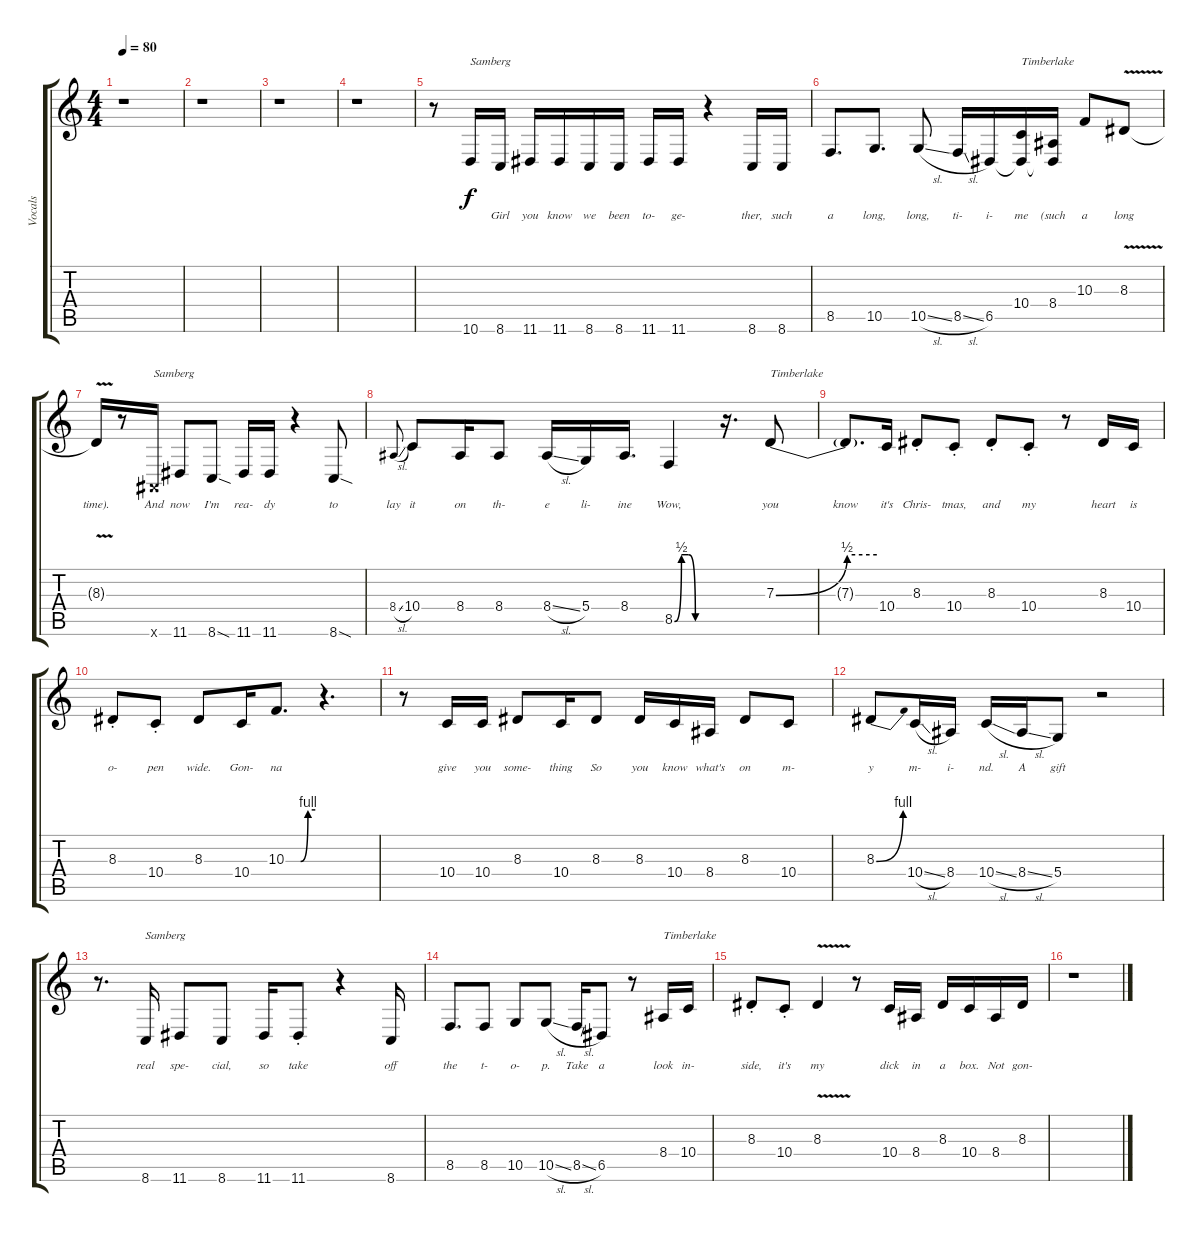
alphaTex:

\track ("Vocals" "Vocals") {instrument lead1square}
\staff {score tabs}
\tuning (E4 B3 G3 D3 A2 E2) {hide}
\ts (4 4)
\tempo 80
\clef g2
\ks c
r.1{dy f instrument lead1square} |
r.1 |
r.1 |
r.1 |
r.8 10.6.16{txt "Samberg" lyrics (0 "") lyrics (1 "") lyrics (2 "") lyrics (3 "") lyrics (4 "")} 8.6.16{lyrics (0 "Girl") lyrics (1 "") lyrics (2 "") lyrics (3 "") lyrics (4 "")} 11.6.16{lyrics (0 "you") lyrics (1 "") lyrics (2 "") lyrics (3 "") lyrics (4 "")} 11.6.16{lyrics (0 "know") lyrics (1 "") lyrics (2 "") lyrics (3 "") lyrics (4 "")} 8.6.16{lyrics (0 "we") lyrics (1 "") lyrics (2 "") lyrics (3 "") lyrics (4 "")} 8.6.16{lyrics (0 "been") lyrics (1 "") lyrics (2 "") lyrics (3 "") lyrics (4 "")} 11.6.16{lyrics (0 "to-") lyrics (1 "") lyrics (2 "") lyrics (3 "") lyrics (4 "")} 11.6.16{lyrics (0 "ge-") lyrics (1 "") lyrics (2 "") lyrics (3 "") lyrics (4 "")} r.4 8.6.16{lyrics (0 "ther,") lyrics (1 "") lyrics (2 "") lyrics (3 "") lyrics (4 "")} 8.6.16{lyrics (0 "such") lyrics (1 "") lyrics (2 "") lyrics (3 "") lyrics (4 "")} |
8.5.8{d lyrics (0 "a") lyrics (1 "") lyrics (2 "") lyrics (3 "") lyrics (4 "")} 10.5.8{d lyrics (0 "long,") lyrics (1 "") lyrics (2 "") lyrics (3 "") lyrics (4 "")} 10.5{sl}.8{lyrics (0 "long,") lyrics (1 "") lyrics (2 "") lyrics (3 "") lyrics (4 "")} 8.5{sl}.16{lyrics (0 "ti-") lyrics (1 "") lyrics (2 "") lyrics (3 "") lyrics (4 "")} 6.5.16{lyrics (0 "i-") lyrics (1 "") lyrics (2 "") lyrics (3 "") lyrics (4 "")} (10.4 6.5{t}).16{txt "Timberlake" lyrics (0 "me") lyrics (1 "") lyrics (2 "") lyrics (3 "") lyrics (4 "")} (8.4 6.5{t}).16{lyrics (0 "(such") lyrics (1 "") lyrics (2 "") lyrics (3 "") lyrics (4 "")} 10.3.8{lyrics (0 "a") lyrics (1 "") lyrics (2 "") lyrics (3 "") lyrics (4 "")} 8.3{v}.8{lyrics (0 "long") lyrics (1 "") lyrics (2 "") lyrics (3 "") lyrics (4 "")} |
8.3{t}.16{lyrics (0 "time).") lyrics (1 "") lyrics (2 "") lyrics (3 "") lyrics (4 "")} r.8 6.6{x}.16{txt "Samberg" lyrics (0 "And") lyrics (1 "") lyrics (2 "") lyrics (3 "") lyrics (4 "")} 11.6.8{lyrics (0 "now") lyrics (1 "") lyrics (2 "") lyrics (3 "") lyrics (4 "")} 8.6{sod}.8{lyrics (0 "I'm") lyrics (1 "") lyrics (2 "") lyrics (3 "") lyrics (4 "")} 11.6.16{lyrics (0 "rea-") lyrics (1 "") lyrics (2 "") lyrics (3 "") lyrics (4 "")} 11.6.16{lyrics (0 "dy") lyrics (1 "") lyrics (2 "") lyrics (3 "") lyrics (4 "")} r.4 8.6{sod}.8{lyrics (0 "to") lyrics (1 "") lyrics (2 "") lyrics (3 "") lyrics (4 "")} |
8.4{sl}.8{lyrics (0 "lay") lyrics (1 "") lyrics (2 "") lyrics (3 "") lyrics (4 "") gr onbeat} 10.4.8{lyrics (0 "it") lyrics (1 "") lyrics (2 "") lyrics (3 "") lyrics (4 "")} 8.4.16{lyrics (0 "on") lyrics (1 "") lyrics (2 "") lyrics (3 "") lyrics (4 "")} 8.4.8{lyrics (0 "th-") lyrics (1 "") lyrics (2 "") lyrics (3 "") lyrics (4 "")} 8.4{sl}.16{lyrics (0 "e") lyrics (1 "") lyrics (2 "") lyrics (3 "") lyrics (4 "")} 5.4.16{lyrics (0 "li-") lyrics (1 "") lyrics (2 "") lyrics (3 "") lyrics (4 "")} 8.4.16{d lyrics (0 "ine") lyrics (1 "") lyrics (2 "") lyrics (3 "") lyrics (4 "")} 8.5{be (custom 0 0 10 2 20 2 30 0 60 0)}.4{lyrics (0 "Wow,") lyrics (1 "") lyrics (2 "") lyrics (3 "") lyrics (4 "")} r.16{d} 7.3{be (bend 0 0 60 2)}.8{txt "Timberlake" lyrics (0 "you") lyrics (1 "") lyrics (2 "") lyrics (3 "") lyrics (4 "")} |
7.3{be (hold 0 2 60 2) t}.8{d lyrics (0 "know") lyrics (1 "") lyrics (2 "") lyrics (3 "") lyrics (4 "")} 10.4.16{lyrics (0 "it's") lyrics (1 "") lyrics (2 "") lyrics (3 "") lyrics (4 "")} 8.3{st}.8{lyrics (0 "Chris-") lyrics (1 "") lyrics (2 "") lyrics (3 "") lyrics (4 "")} 10.4{st}.8{lyrics (0 "tmas,") lyrics (1 "") lyrics (2 "") lyrics (3 "") lyrics (4 "")} 8.3{st}.8{lyrics (0 "and") lyrics (1 "") lyrics (2 "") lyrics (3 "") lyrics (4 "")} 10.4{st}.8{lyrics (0 "my") lyrics (1 "") lyrics (2 "") lyrics (3 "") lyrics (4 "")} r.8 8.3.16{lyrics (0 "heart") lyrics (1 "") lyrics (2 "") lyrics (3 "") lyrics (4 "")} 10.4.16{lyrics (0 "is") lyrics (1 "") lyrics (2 "") lyrics (3 "") lyrics (4 "")} |
8.3{st}.8{lyrics (0 "o-") lyrics (1 "") lyrics (2 "") lyrics (3 "") lyrics (4 "")} 10.4{st}.8{lyrics (0 "pen") lyrics (1 "") lyrics (2 "") lyrics (3 "") lyrics (4 "")} 8.3.8{lyrics (0 "wide.") lyrics (1 "") lyrics (2 "") lyrics (3 "") lyrics (4 "")} 10.4.16{lyrics (0 "Gon-") lyrics (1 "") lyrics (2 "") lyrics (3 "") lyrics (4 "")} 10.3{be (custom 0 0 30 0 45 4 60 4)}.8{d lyrics (0 "na") lyrics (1 "") lyrics (2 "") lyrics (3 "") lyrics (4 "")} r.4{d} |
r.8 10.4.16{lyrics (0 "give") lyrics (1 "") lyrics (2 "") lyrics (3 "") lyrics (4 "")} 10.4.16{lyrics (0 "you") lyrics (1 "") lyrics (2 "") lyrics (3 "") lyrics (4 "")} 8.3.8{lyrics (0 "some-") lyrics (1 "") lyrics (2 "") lyrics (3 "") lyrics (4 "")} 10.4.16{lyrics (0 "thing") lyrics (1 "") lyrics (2 "") lyrics (3 "") lyrics (4 "")} 8.3.8{lyrics (0 "So") lyrics (1 "") lyrics (2 "") lyrics (3 "") lyrics (4 "")} 8.3.16{lyrics (0 "you") lyrics (1 "") lyrics (2 "") lyrics (3 "") lyrics (4 "")} 10.4.16{lyrics (0 "know") lyrics (1 "") lyrics (2 "") lyrics (3 "") lyrics (4 "")} 8.4.16{lyrics (0 "what's") lyrics (1 "") lyrics (2 "") lyrics (3 "") lyrics (4 "")} 8.3.8{lyrics (0 "on") lyrics (1 "") lyrics (2 "") lyrics (3 "") lyrics (4 "")} 10.4.8{lyrics (0 "m-") lyrics (1 "") lyrics (2 "") lyrics (3 "") lyrics (4 "")} |
8.3{be (bend 0 0 60 4)}.8{lyrics (0 "y") lyrics (1 "") lyrics (2 "") lyrics (3 "") lyrics (4 "")} 10.4{sl}.16{lyrics (0 "m-") lyrics (1 "") lyrics (2 "") lyrics (3 "") lyrics (4 "")} 8.4.16{lyrics (0 "i-") lyrics (1 "") lyrics (2 "") lyrics (3 "") lyrics (4 "")} 10.4{sl}.16{lyrics (0 "nd.") lyrics (1 "") lyrics (2 "") lyrics (3 "") lyrics (4 "")} 8.4{sl}.16{lyrics (0 "A") lyrics (1 "") lyrics (2 "") lyrics (3 "") lyrics (4 "")} 5.4.8{lyrics (0 "gift") lyrics (1 "") lyrics (2 "") lyrics (3 "") lyrics (4 "")} r.2 |
r.8{d} 8.6.16{txt "Samberg" lyrics (0 "real") lyrics (1 "") lyrics (2 "") lyrics (3 "") lyrics (4 "")} 11.6.8{lyrics (0 "spe-") lyrics (1 "") lyrics (2 "") lyrics (3 "") lyrics (4 "")} 8.6.8{lyrics (0 "cial,") lyrics (1 "") lyrics (2 "") lyrics (3 "") lyrics (4 "")} 11.6.16{lyrics (0 "so") lyrics (1 "") lyrics (2 "") lyrics (3 "") lyrics (4 "")} 11.6{st}.8{lyrics (0 "take") lyrics (1 "") lyrics (2 "") lyrics (3 "") lyrics (4 "")} r.4 8.6.16{lyrics (0 "off") lyrics (1 "") lyrics (2 "") lyrics (3 "") lyrics (4 "")} |
8.5.8{d lyrics (0 "the") lyrics (1 "") lyrics (2 "") lyrics (3 "") lyrics (4 "")} 8.5.8{lyrics (0 "t-") lyrics (1 "") lyrics (2 "") lyrics (3 "") lyrics (4 "")} 10.5.8{lyrics (0 "o-") lyrics (1 "") lyrics (2 "") lyrics (3 "") lyrics (4 "")} 10.5{sl}.8{lyrics (0 "p.") lyrics (1 "") lyrics (2 "") lyrics (3 "") lyrics (4 "")} 8.5{sl}.16{lyrics (0 "Take") lyrics (1 "") lyrics (2 "") lyrics (3 "") lyrics (4 "")} 6.5.8{lyrics (0 "a") lyrics (1 "") lyrics (2 "") lyrics (3 "") lyrics (4 "")} r.8 8.4.16{txt "Timberlake" lyrics (0 "look") lyrics (1 "") lyrics (2 "") lyrics (3 "") lyrics (4 "")} 10.4.16{lyrics (0 "in-") lyrics (1 "") lyrics (2 "") lyrics (3 "") lyrics (4 "")} |
8.3{st}.8{lyrics (0 "side,") lyrics (1 "") lyrics (2 "") lyrics (3 "") lyrics (4 "")} 10.4{st}.8{lyrics (0 "it's") lyrics (1 "") lyrics (2 "") lyrics (3 "") lyrics (4 "")} 8.3{v}.4{lyrics (0 "my") lyrics (1 "") lyrics (2 "") lyrics (3 "") lyrics (4 "")} r.8 10.4.16{lyrics (0 "dick") lyrics (1 "") lyrics (2 "") lyrics (3 "") lyrics (4 "")} 8.4.16{lyrics (0 "in") lyrics (1 "") lyrics (2 "") lyrics (3 "") lyrics (4 "")} 8.3.16{lyrics (0 "a") lyrics (1 "") lyrics (2 "") lyrics (3 "") lyrics (4 "")} 10.4.16{lyrics (0 "box.") lyrics (1 "") lyrics (2 "") lyrics (3 "") lyrics (4 "")} 8.4.16{lyrics (0 "Not") lyrics (1 "") lyrics (2 "") lyrics (3 "") lyrics (4 "")} 8.3.16{lyrics (0 "gon-") lyrics (1 "") lyrics (2 "") lyrics (3 "") lyrics (4 "")} |
r.1
